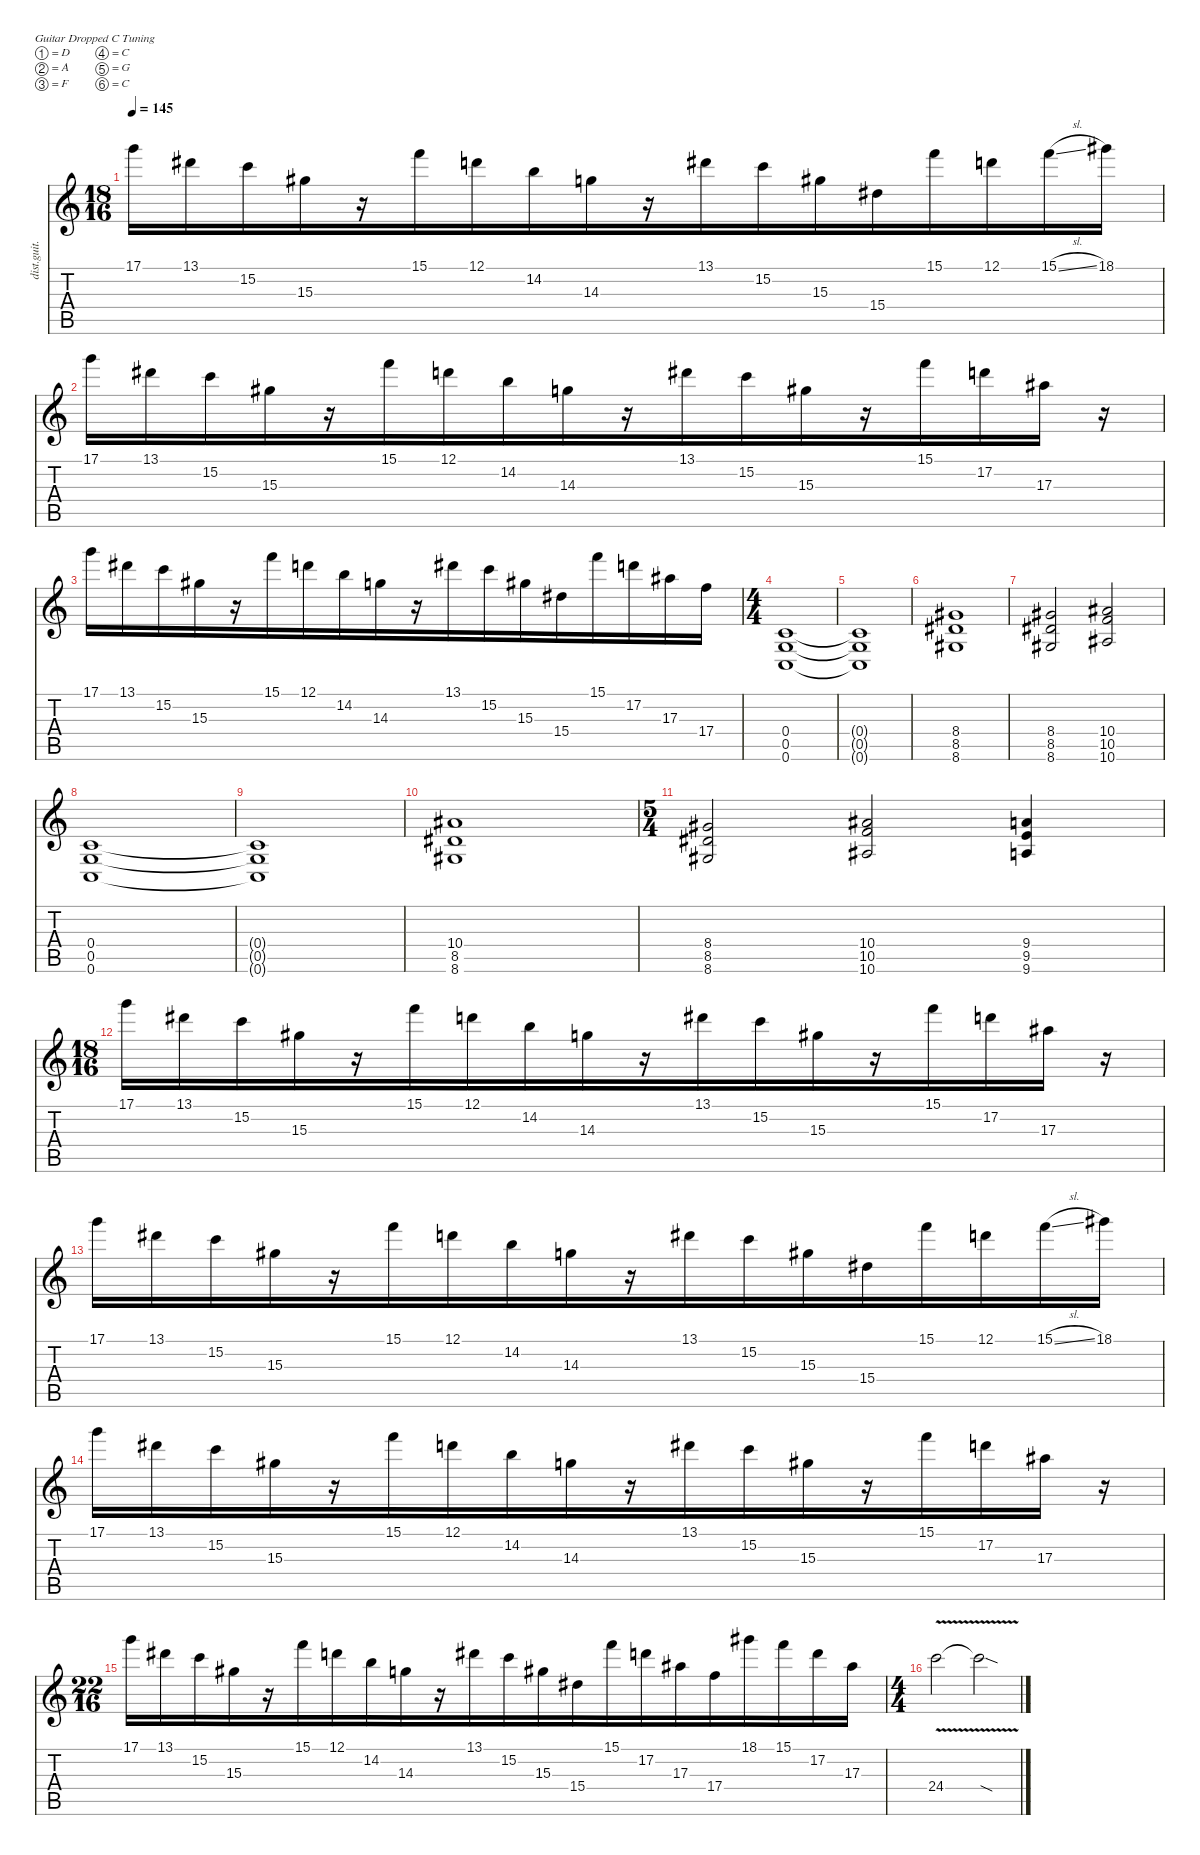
\defaultSystemsLayout 4
\hideDynamics
\bracketExtendMode nobrackets
\otherSystemsTrackNameOrientation horizontal
\track ("Spur 7" "dist.guit.") {instrument distortionguitar}
\staff {score tabs}
\tuning (D4 A3 F3 C3 G2 C2)
\ts (18 16)
\beaming (8 9)
\tempo 145
\clef g2
\ks c
17.1.16{dy f} 13.1{acc #}.16 15.2.16 15.3{acc #}.16 r.16 15.1.16 12.1.16 14.2.16 14.3.16 r.16 13.1{acc #}.16 15.2.16 15.3{acc #}.16 15.4{acc #}.16 15.1.16 12.1.16 15.1{sl}.16 18.1{acc #}.16 |
17.1.16 13.1{acc #}.16 15.2.16 15.3{acc #}.16 r.16 15.1.16 12.1.16 14.2.16 14.3.16 r.16 13.1{acc #}.16 15.2.16 15.3{acc #}.16 r.16 15.1.16 17.2.16 17.3{acc #}.16 r.16 |
17.1.16 13.1{acc #}.16 15.2.16 15.3{acc #}.16 r.16 15.1.16 12.1.16 14.2.16 14.3.16 r.16 13.1{acc #}.16 15.2.16 15.3{acc #}.16 15.4{acc #}.16 15.1.16 17.2.16 17.3{acc #}.16 17.4.16 |
\ts (4 4)
\beaming (8 2 2 2 2)
(0.4 0.5 0.6).1 |
(0.4{t} 0.5{t} 0.6{t}).1 |
(8.4{acc #} 8.5{acc #} 8.6{acc #}).1 |
(8.4{acc #} 8.5{acc #} 8.6{acc #}).2{dy ff} (10.4{acc #} 10.5 10.6{acc #}).2{dy f} |
(0.4 0.5 0.6).1 |
(0.4{t} 0.5{t} 0.6{t}).1 |
(10.4{acc #} 8.5{acc #} 8.6{acc #}).1 |
\ts (5 4)
\beaming (8 6 4)
(8.4{acc #} 8.5{acc #} 8.6{acc #}).2{dy ff} (10.4{acc #} 10.5 10.6{acc #}).2{dy f} (9.4 9.5 9.6).4 |
\ts (18 16)
\beaming (8 9)
17.1.16 13.1{acc #}.16 15.2.16 15.3{acc #}.16 r.16 15.1.16 12.1.16 14.2.16 14.3.16 r.16 13.1{acc #}.16 15.2.16 15.3{acc #}.16 r.16 15.1.16 17.2.16 17.3{acc #}.16 r.16 |
17.1.16 13.1{acc #}.16 15.2.16 15.3{acc #}.16 r.16 15.1.16 12.1.16 14.2.16 14.3.16 r.16 13.1{acc #}.16 15.2.16 15.3{acc #}.16 15.4{acc #}.16 15.1.16 12.1.16 15.1{sl}.16 18.1{acc #}.16 |
17.1.16 13.1{acc #}.16 15.2.16 15.3{acc #}.16 r.16 15.1.16 12.1.16 14.2.16 14.3.16 r.16 13.1{acc #}.16 15.2.16 15.3{acc #}.16 r.16 15.1.16 17.2.16 17.3{acc #}.16 r.16 |
\ts (22 16)
\beaming (8 11)
17.1.16 13.1{acc #}.16 15.2.16 15.3{acc #}.16 r.16 15.1.16 12.1.16 14.2.16 14.3.16 r.16 13.1{acc #}.16 15.2.16 15.3{acc #}.16 15.4{acc #}.16 15.1.16 17.2.16 17.3{acc #}.16 17.4.16 18.1{acc #}.16 15.1.16 17.2.16 17.3{acc #}.16 |
\ts (4 4)
\beaming (8 2 2 2 2)
24.4{v}.2 24.4{v sod t}.2
